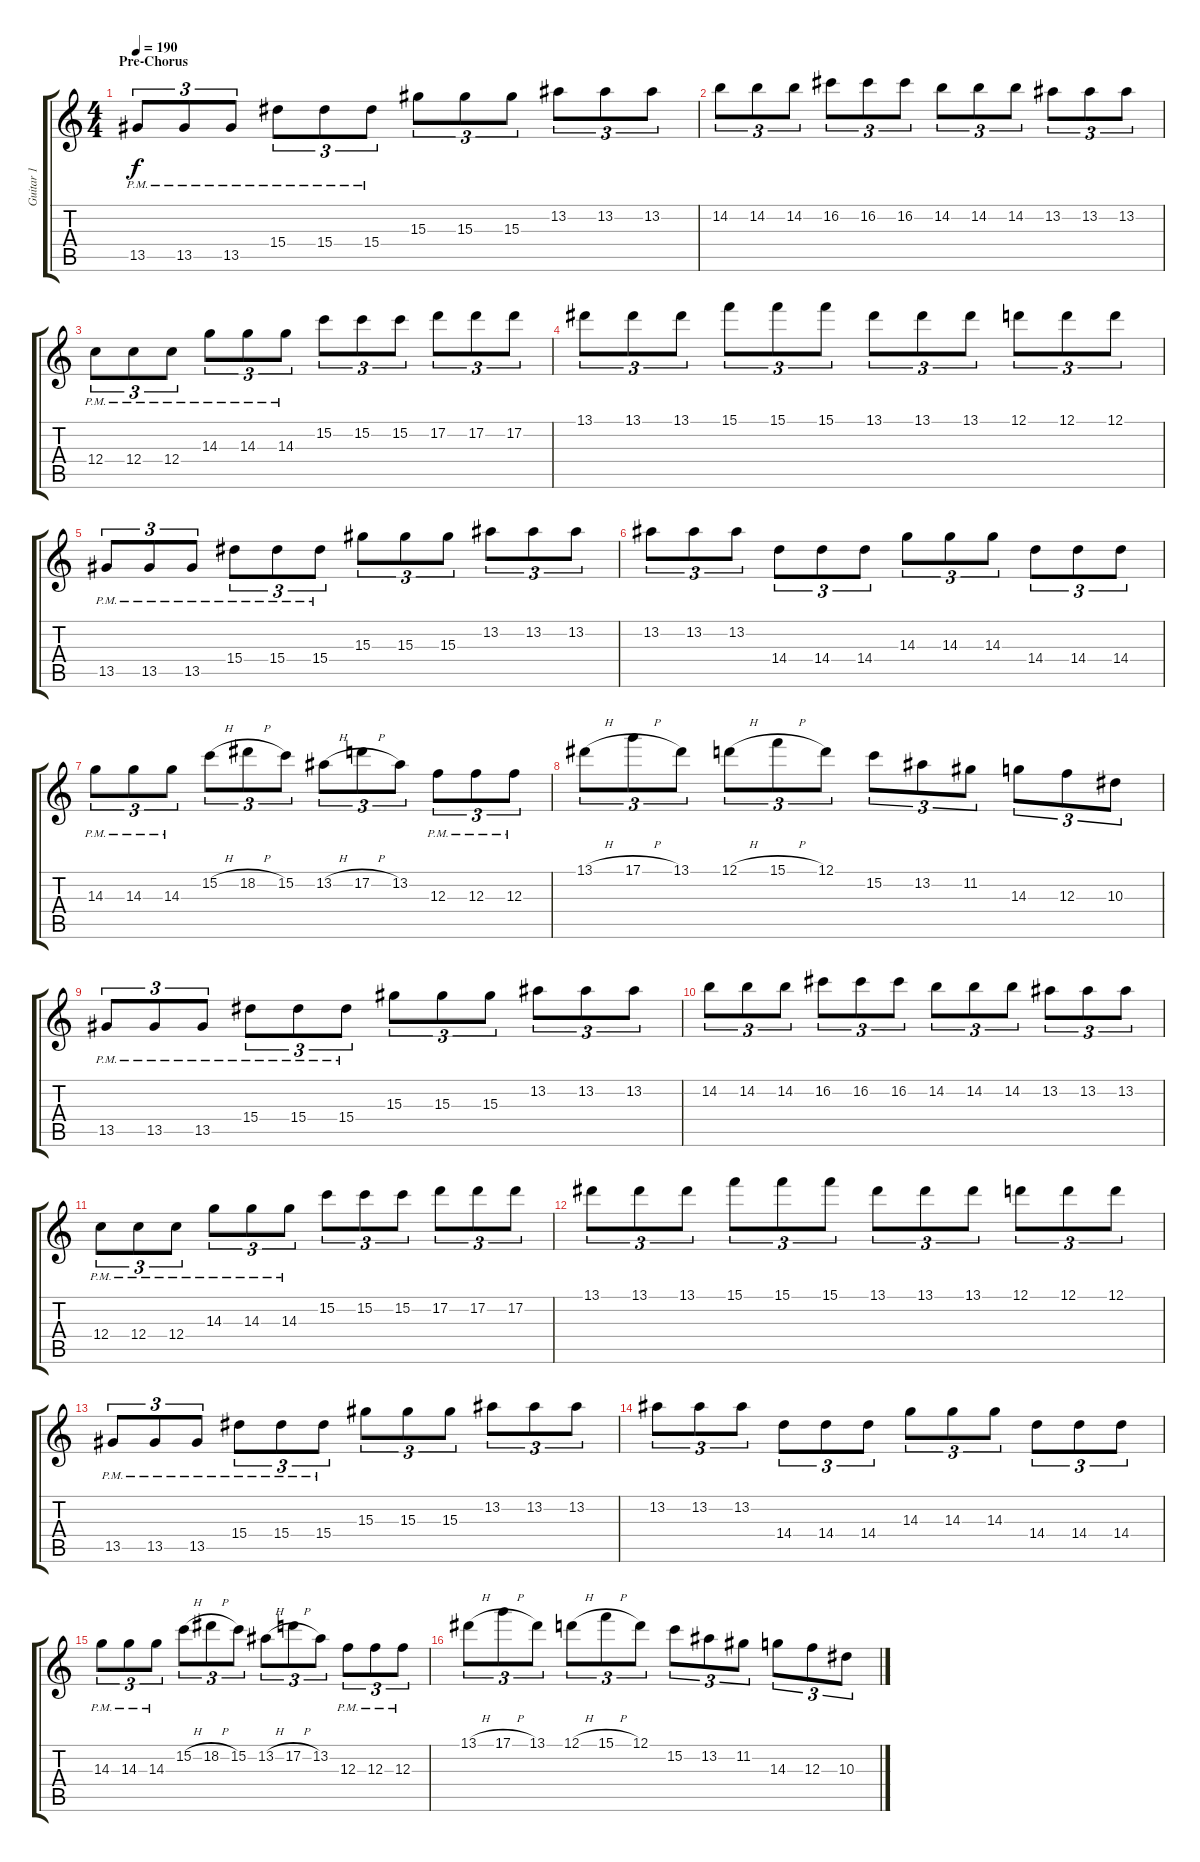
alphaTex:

\track ("Guitar 1" "Guitar 1") {instrument distortionguitar}
\staff {score tabs}
\tuning (D4 A3 F3 C3 G2 C2) {hide}
\ts (4 4)
\section ("" "Pre-Chorus")
\tempo 190
\clef g2
\ks c
13.5{pm}.8{tu (3 2) dy f volume 16} 13.5{pm}.8{tu (3 2)} 13.5{pm}.8{tu (3 2)} 15.4{pm}.8{tu (3 2)} 15.4{pm}.8{tu (3 2)} 15.4{pm}.8{tu (3 2)} 15.3.8{tu (3 2)} 15.3.8{tu (3 2)} 15.3.8{tu (3 2)} 13.2.8{tu (3 2)} 13.2.8{tu (3 2)} 13.2.8{tu (3 2)} |
14.2.8{tu (3 2)} 14.2.8{tu (3 2)} 14.2.8{tu (3 2)} 16.2.8{tu (3 2)} 16.2.8{tu (3 2)} 16.2.8{tu (3 2)} 14.2.8{tu (3 2)} 14.2.8{tu (3 2)} 14.2.8{tu (3 2)} 13.2.8{tu (3 2)} 13.2.8{tu (3 2)} 13.2.8{tu (3 2)} |
12.4{pm}.8{tu (3 2)} 12.4{pm}.8{tu (3 2)} 12.4{pm}.8{tu (3 2)} 14.3{pm}.8{tu (3 2)} 14.3{pm}.8{tu (3 2)} 14.3{pm}.8{tu (3 2)} 15.2.8{tu (3 2)} 15.2.8{tu (3 2)} 15.2.8{tu (3 2)} 17.2.8{tu (3 2)} 17.2.8{tu (3 2)} 17.2.8{tu (3 2)} |
13.1.8{tu (3 2)} 13.1.8{tu (3 2)} 13.1.8{tu (3 2)} 15.1.8{tu (3 2)} 15.1.8{tu (3 2)} 15.1.8{tu (3 2)} 13.1.8{tu (3 2)} 13.1.8{tu (3 2)} 13.1.8{tu (3 2)} 12.1.8{tu (3 2)} 12.1.8{tu (3 2)} 12.1.8{tu (3 2)} |
13.5{pm}.8{tu (3 2)} 13.5{pm}.8{tu (3 2)} 13.5{pm}.8{tu (3 2)} 15.4{pm}.8{tu (3 2)} 15.4{pm}.8{tu (3 2)} 15.4{pm}.8{tu (3 2)} 15.3.8{tu (3 2)} 15.3.8{tu (3 2)} 15.3.8{tu (3 2)} 13.2.8{tu (3 2)} 13.2.8{tu (3 2)} 13.2.8{tu (3 2)} |
13.2.8{tu (3 2)} 13.2.8{tu (3 2)} 13.2.8{tu (3 2)} 14.4.8{tu (3 2)} 14.4.8{tu (3 2)} 14.4.8{tu (3 2)} 14.3.8{tu (3 2)} 14.3.8{tu (3 2)} 14.3.8{tu (3 2)} 14.4.8{tu (3 2)} 14.4.8{tu (3 2)} 14.4.8{tu (3 2)} |
14.3{pm}.8{tu (3 2)} 14.3{pm}.8{tu (3 2)} 14.3{pm}.8{tu (3 2)} 15.2{h}.8{tu (3 2)} 18.2{h}.8{tu (3 2)} 15.2.8{tu (3 2)} 13.2{h}.8{tu (3 2)} 17.2{h}.8{tu (3 2)} 13.2.8{tu (3 2)} 12.3{pm}.8{tu (3 2)} 12.3{pm}.8{tu (3 2)} 12.3{pm}.8{tu (3 2)} |
13.1{h}.8{tu (3 2)} 17.1{h}.8{tu (3 2)} 13.1.8{tu (3 2)} 12.1{h}.8{tu (3 2)} 15.1{h}.8{tu (3 2)} 12.1.8{tu (3 2)} 15.2.8{tu (3 2)} 13.2.8{tu (3 2)} 11.2.8{tu (3 2)} 14.3.8{tu (3 2)} 12.3.8{tu (3 2)} 10.3.8{tu (3 2)} |
13.5{pm}.8{tu (3 2) volume 16} 13.5{pm}.8{tu (3 2)} 13.5{pm}.8{tu (3 2)} 15.4{pm}.8{tu (3 2)} 15.4{pm}.8{tu (3 2)} 15.4{pm}.8{tu (3 2)} 15.3.8{tu (3 2)} 15.3.8{tu (3 2)} 15.3.8{tu (3 2)} 13.2.8{tu (3 2)} 13.2.8{tu (3 2)} 13.2.8{tu (3 2)} |
14.2.8{tu (3 2)} 14.2.8{tu (3 2)} 14.2.8{tu (3 2)} 16.2.8{tu (3 2)} 16.2.8{tu (3 2)} 16.2.8{tu (3 2)} 14.2.8{tu (3 2)} 14.2.8{tu (3 2)} 14.2.8{tu (3 2)} 13.2.8{tu (3 2)} 13.2.8{tu (3 2)} 13.2.8{tu (3 2)} |
12.4{pm}.8{tu (3 2)} 12.4{pm}.8{tu (3 2)} 12.4{pm}.8{tu (3 2)} 14.3{pm}.8{tu (3 2)} 14.3{pm}.8{tu (3 2)} 14.3{pm}.8{tu (3 2)} 15.2.8{tu (3 2)} 15.2.8{tu (3 2)} 15.2.8{tu (3 2)} 17.2.8{tu (3 2)} 17.2.8{tu (3 2)} 17.2.8{tu (3 2)} |
13.1.8{tu (3 2)} 13.1.8{tu (3 2)} 13.1.8{tu (3 2)} 15.1.8{tu (3 2)} 15.1.8{tu (3 2)} 15.1.8{tu (3 2)} 13.1.8{tu (3 2)} 13.1.8{tu (3 2)} 13.1.8{tu (3 2)} 12.1.8{tu (3 2)} 12.1.8{tu (3 2)} 12.1.8{tu (3 2)} |
13.5{pm}.8{tu (3 2)} 13.5{pm}.8{tu (3 2)} 13.5{pm}.8{tu (3 2)} 15.4{pm}.8{tu (3 2)} 15.4{pm}.8{tu (3 2)} 15.4{pm}.8{tu (3 2)} 15.3.8{tu (3 2)} 15.3.8{tu (3 2)} 15.3.8{tu (3 2)} 13.2.8{tu (3 2)} 13.2.8{tu (3 2)} 13.2.8{tu (3 2)} |
13.2.8{tu (3 2)} 13.2.8{tu (3 2)} 13.2.8{tu (3 2)} 14.4.8{tu (3 2)} 14.4.8{tu (3 2)} 14.4.8{tu (3 2)} 14.3.8{tu (3 2)} 14.3.8{tu (3 2)} 14.3.8{tu (3 2)} 14.4.8{tu (3 2)} 14.4.8{tu (3 2)} 14.4.8{tu (3 2)} |
14.3{pm}.8{tu (3 2)} 14.3{pm}.8{tu (3 2)} 14.3{pm}.8{tu (3 2)} 15.2{h}.8{tu (3 2)} 18.2{h}.8{tu (3 2)} 15.2.8{tu (3 2)} 13.2{h}.8{tu (3 2)} 17.2{h}.8{tu (3 2)} 13.2.8{tu (3 2)} 12.3{pm}.8{tu (3 2)} 12.3{pm}.8{tu (3 2)} 12.3{pm}.8{tu (3 2)} |
13.1{h}.8{tu (3 2)} 17.1{h}.8{tu (3 2)} 13.1.8{tu (3 2)} 12.1{h}.8{tu (3 2)} 15.1{h}.8{tu (3 2)} 12.1.8{tu (3 2)} 15.2.8{tu (3 2)} 13.2.8{tu (3 2)} 11.2.8{tu (3 2)} 14.3.8{tu (3 2)} 12.3.8{tu (3 2)} 10.3.8{tu (3 2)}
